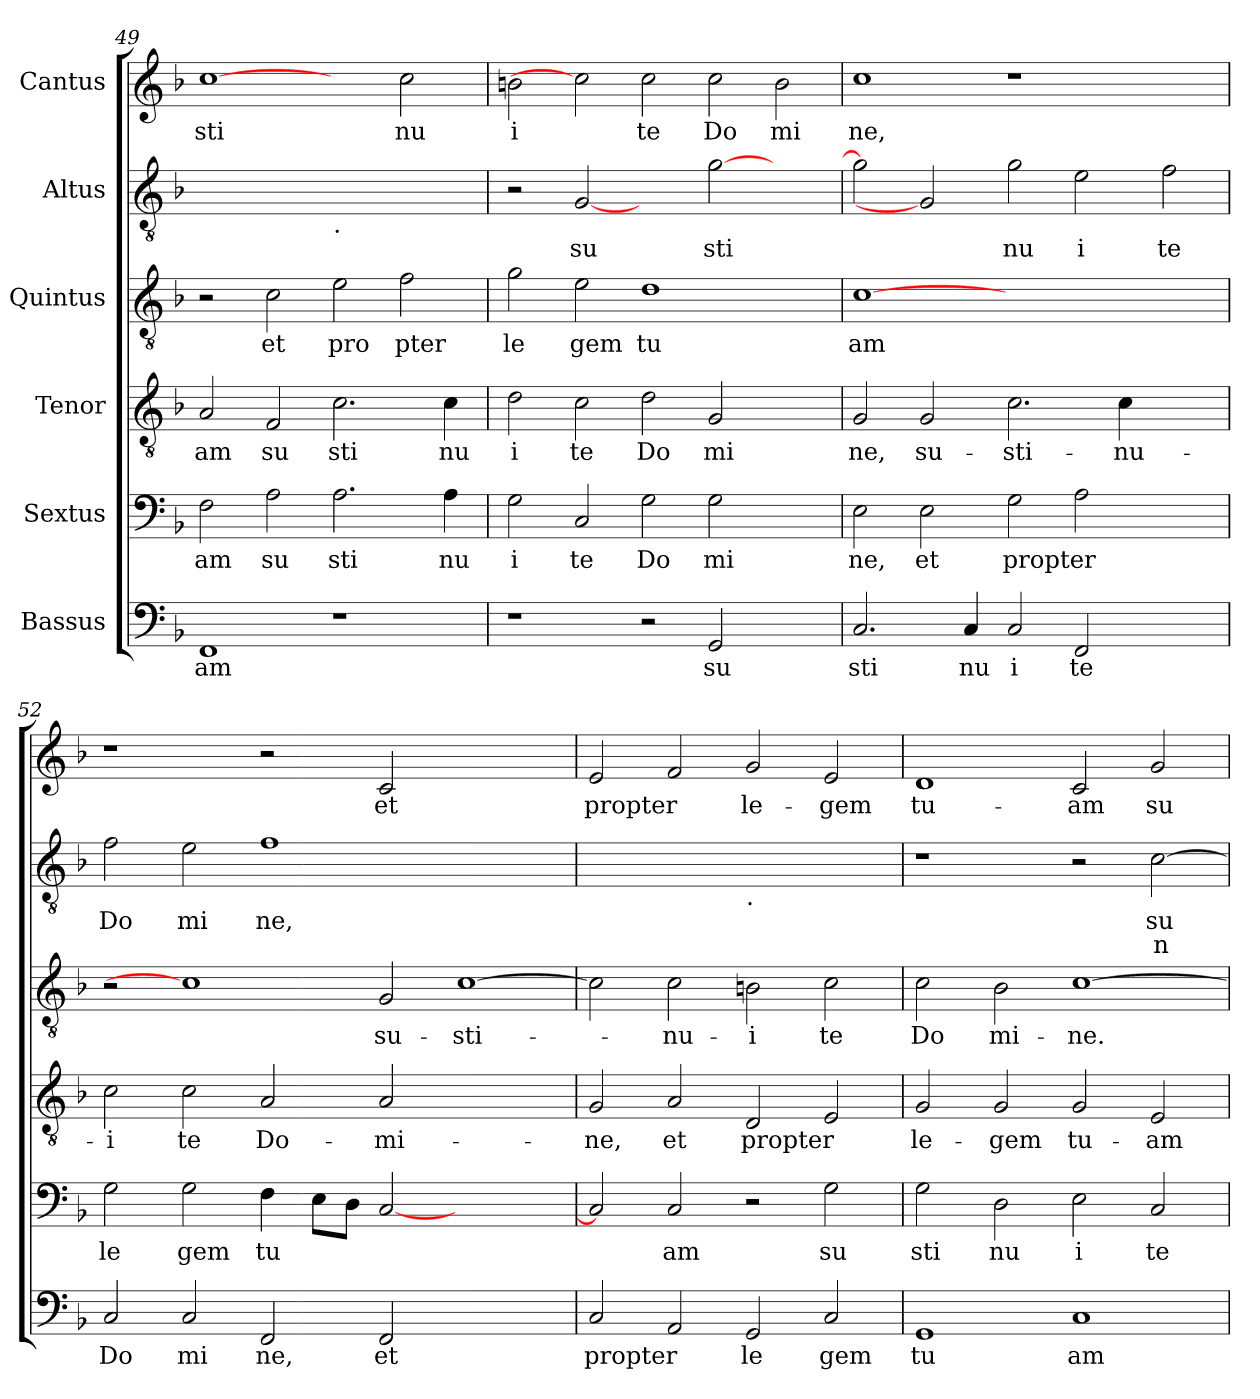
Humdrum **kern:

**kern	**text	**kern	**text	**kern	**text	**kern	**text	**kern	**text	**text	**kern	**text
*part6	*part6	*part5	*part5	*part4	*part4	*part3	*part3	*part2	*part2	*part2	*part1	*part1
*staff6	*staff6	*staff5	*staff5	*staff4	*staff4	*staff3	*staff3	*staff2	*staff2	*staff2	*staff1	*staff1
*I"Bassus	*	*I"Sextus	*	*I"Tenor	*	*I"Quintus	*	*I"Altus	*	*	*I"Cantus	*
*clefF4	*	*clefF4	*	*clefGv2	*	*clefGv2	*	*clefGv2	*	*	*clefG2	*
*k[b-]	*	*k[b-]	*	*k[b-]	*	*k[b-]	*	*k[b-]	*	*	*k[b-]	*
*F:	*	*F:	*	*F:	*	*F:	*	*F:	*	*	*F:	*
=49	=49	=49	=49	=49	=49	=49	=49	=49	=49	=49	=49	=49
!	!LO:LY:b	!	!LO:LY:b	!	!LO:LY:b	!	!	!	!	!	!	!LO:LY:b
1FF	am	2F\	am	2A/	am	2r	.	1ryy	.	.	[1cc	sti
!	!	!	!LO:LY:b	!	!LO:LY:b	!	!LO:LY:b	!	!	!	!	!
.	.	2A\	su	2F/	su	2c\	et	.	.	.	.	.
!	!	!	!	!	!	!	!	!LO:TX:b:t=.	!	!	!	!
!	!	!	!LO:LY:b	!	!LO:LY:b	!	!LO:LY:b	!	!	!	!	!
1r	.	2.A\	sti	2.c\	sti	2e\	pro	1ryy	.	.	2ryy	.
!	!	!	!	!	!	!	!LO:LY:b	!	!	!	!	!LO:LY:b
.	.	.	.	.	.	2f\	pter	.	.	.	2cc\	nu
!	!	!	!LO:LY:b	!	!LO:LY:b	!	!	!	!	!	!	!
.	.	4A\	nu	4c\	nu	.	.	.	.	.	.	.
=50	=50	=50	=50	=50	=50	=50	=50	=50	=50	=50	=50	=50
!	!	!	!LO:LY:b	!	!LO:LY:b	!	!LO:LY:b	!	!	!	!	!LO:LY:b
1r	.	2G\	i	2d\	i	2g\	le	2r	.	.	2bn\	i
!	!	!	!LO:LY:b	!	!LO:LY:b	!	!LO:LY:b	!	!LO:LY:b	!	!	!
.	.	2C/	te	2c\	te	2e\	gem	[2G	su	.	2cc]	.
!	!	!	!LO:LY:b	!	!LO:LY:b	!	!LO:LY:b	!	!	!	!	!LO:LY:b
2r	.	2G\	Do	2d\	Do	1d	tu	2ryy	.	.	2cc\	te
!	!LO:LY:b	!	!LO:LY:b	!	!LO:LY:b	!	!	!	!LO:LY:b	!	!	!LO:LY:b
2GG/	su	2G\	mi	2G/	mi	.	.	[>2g\	sti	.	2cc\	Do
!	!	!	!	!	!	!	!	!	!	!	!	!LO:LY:b
2ryy	.	2ryy	.	2ryy	.	2ryy	.	2ryy	.	.	2b\	mi
!!LO:PB:g=z
=51	=51	=51	=51	=51	=51	=51	=51	=51	=51	=51	=51	=51
!	!LO:LY:b	!	!LO:LY:b	!	!LO:LY:b	!	!LO:LY:b	!	!	!	!	!LO:LY:b
2.C/	sti	2E\	ne,	2G/	ne,	[1c	am	2g\]	.	.	1cc	ne,
!	!	!	!LO:LY:b	!	!LO:LY:b	!	!	!	!	!	!	!
.	.	2E\	et	2G/	su-	.	.	2G]	.	.	.	.
!	!LO:LY:b	!	!	!	!	!	!	!	!	!	!	!
4C/	nu	.	.	.	.	.	.	.	.	.	.	.
!	!LO:LY:b	!	!LO:LY:b	!	!LO:LY:b	!	!	!	!LO:LY:b	!	!	!
2C/	i	2G\	propter	2.c\	-sti-	1.ryy	.	2g\	nu	.	1r	.
!	!LO:LY:b	!	!	!	!	!	!	!	!LO:LY:b	!	!	!
2FF/	te	2A\	.	.	.	.	.	2e\	i	.	.	.
!	!	!	!	!	!LO:LY:b	!	!	!	!	!	!	!
.	.	.	.	4c\	-nu-	.	.	.	.	.	.	.
!	!	!	!	!	!	!	!	!	!LO:LY:b	!	!	!
2ryy	.	2ryy	.	2ryy	.	.	.	2f\	te	.	2ryy	.
=52	=52	=52	=52	=52	=52	=52	=52	=52	=52	=52	=52	=52
!	!LO:LY:b	!	!LO:LY:b	!	!LO:LY:b	!	!	!	!LO:LY:b	!	!	!
2C/	Do	2G\	le	2c\	-i	2r	.	2f\	Do	.	1r	.
!	!LO:LY:b	!	!LO:LY:b	!	!LO:LY:b	!	!	!	!LO:LY:b	!	!	!
2C/	mi	2G\	gem	2c\	te	1c]	.	2e\	mi	.	.	.
!	!LO:LY:b	!	!LO:LY:b	!	!LO:LY:b	!	!	!	!LO:LY:b	!	!	!
2FF/	ne,	4F\	tu	2A/	Do-	.	.	1f	ne,	.	2r	.
.	.	8E\L	.	.	.	.	.	.	.	.	.	.
.	.	8D\J	.	.	.	.	.	.	.	.	.	.
!	!LO:LY:b	!	!	!	!LO:LY:b	!	!LO:LY:b	!	!	!	!	!LO:LY:b
2FF/	et	[<2C/	.	2A/	-mi-	2G/	su-	.	.	.	2c/	et
!	!	!	!	!	!	!	!LO:LY:b	!	!	!	!	!
1ryy	.	1ryy	.	1ryy	.	[>1c	-sti-	1ryy	.	.	1ryy	.
=53	=53	=53	=53	=53	=53	=53	=53	=53	=53	=53	=53	=53
!	!LO:LY:b	!	!	!	!LO:LY:b	!	!	!	!	!	!	!LO:LY:b
2C/	propter	2C/]	.	2G/	-ne,	2c\]	.	1ryy	.	.	2e/	propter
!	!	!	!LO:LY:b	!	!LO:LY:b	!	!LO:LY:b	!	!	!	!	!
2AA/	.	2C/	am	2A/	et	2c\	-nu-	.	.	.	2f/	.
!	!	!	!	!	!	!	!	!LO:TX:b:t=.	!	!	!	!
!	!LO:LY:b	!	!	!	!LO:LY:b	!	!LO:LY:b	!	!	!	!	!LO:LY:b
2GG/	le	2r	.	2D/	propter	2Bn\	-i	1ryy	.	.	2g/	le-
!	!LO:LY:b	!	!LO:LY:b	!	!	!	!LO:LY:b	!	!	!	!	!LO:LY:b
2C/	gem	2G\	su	2E/	.	2c\	te	.	.	.	2e/	-gem
=54	=54	=54	=54	=54	=54	=54	=54	=54	=54	=54	=54	=54
!	!LO:LY:b	!	!LO:LY:b	!	!LO:LY:b	!	!LO:LY:b	!	!	!	!	!LO:LY:b
1GG	tu	2G\	sti	2G/	le-	2c\	Do	1r	.	.	1d	tu-
!	!	!	!LO:LY:b	!	!LO:LY:b	!	!LO:LY:b	!	!	!	!	!
.	.	2D\	nu	2G/	-gem	2B-\	-mi-	.	.	.	.	.
!	!LO:LY:b	!	!LO:LY:b	!	!LO:LY:b	!	!LO:LY:b	!	!	!	!	!LO:LY:b
1C	am	2E\	i	2G/	tu-	[>1c	-ne.	2r	.	.	2c/	-am
!	!	!	!LO:LY:b	!	!LO:LY:b	!	!	!	!LO:LY:b	!LO:LY:b	!	!LO:LY:b
.	.	2C/	te	2E/	-am	.	.	[>2c\	su	n-	2g/	su-
=	=	=	=	=	=	=	=	=	=	=	=	=
*-	*-	*-	*-	*-	*-	*-	*-	*-	*-	*-	*-	*-
